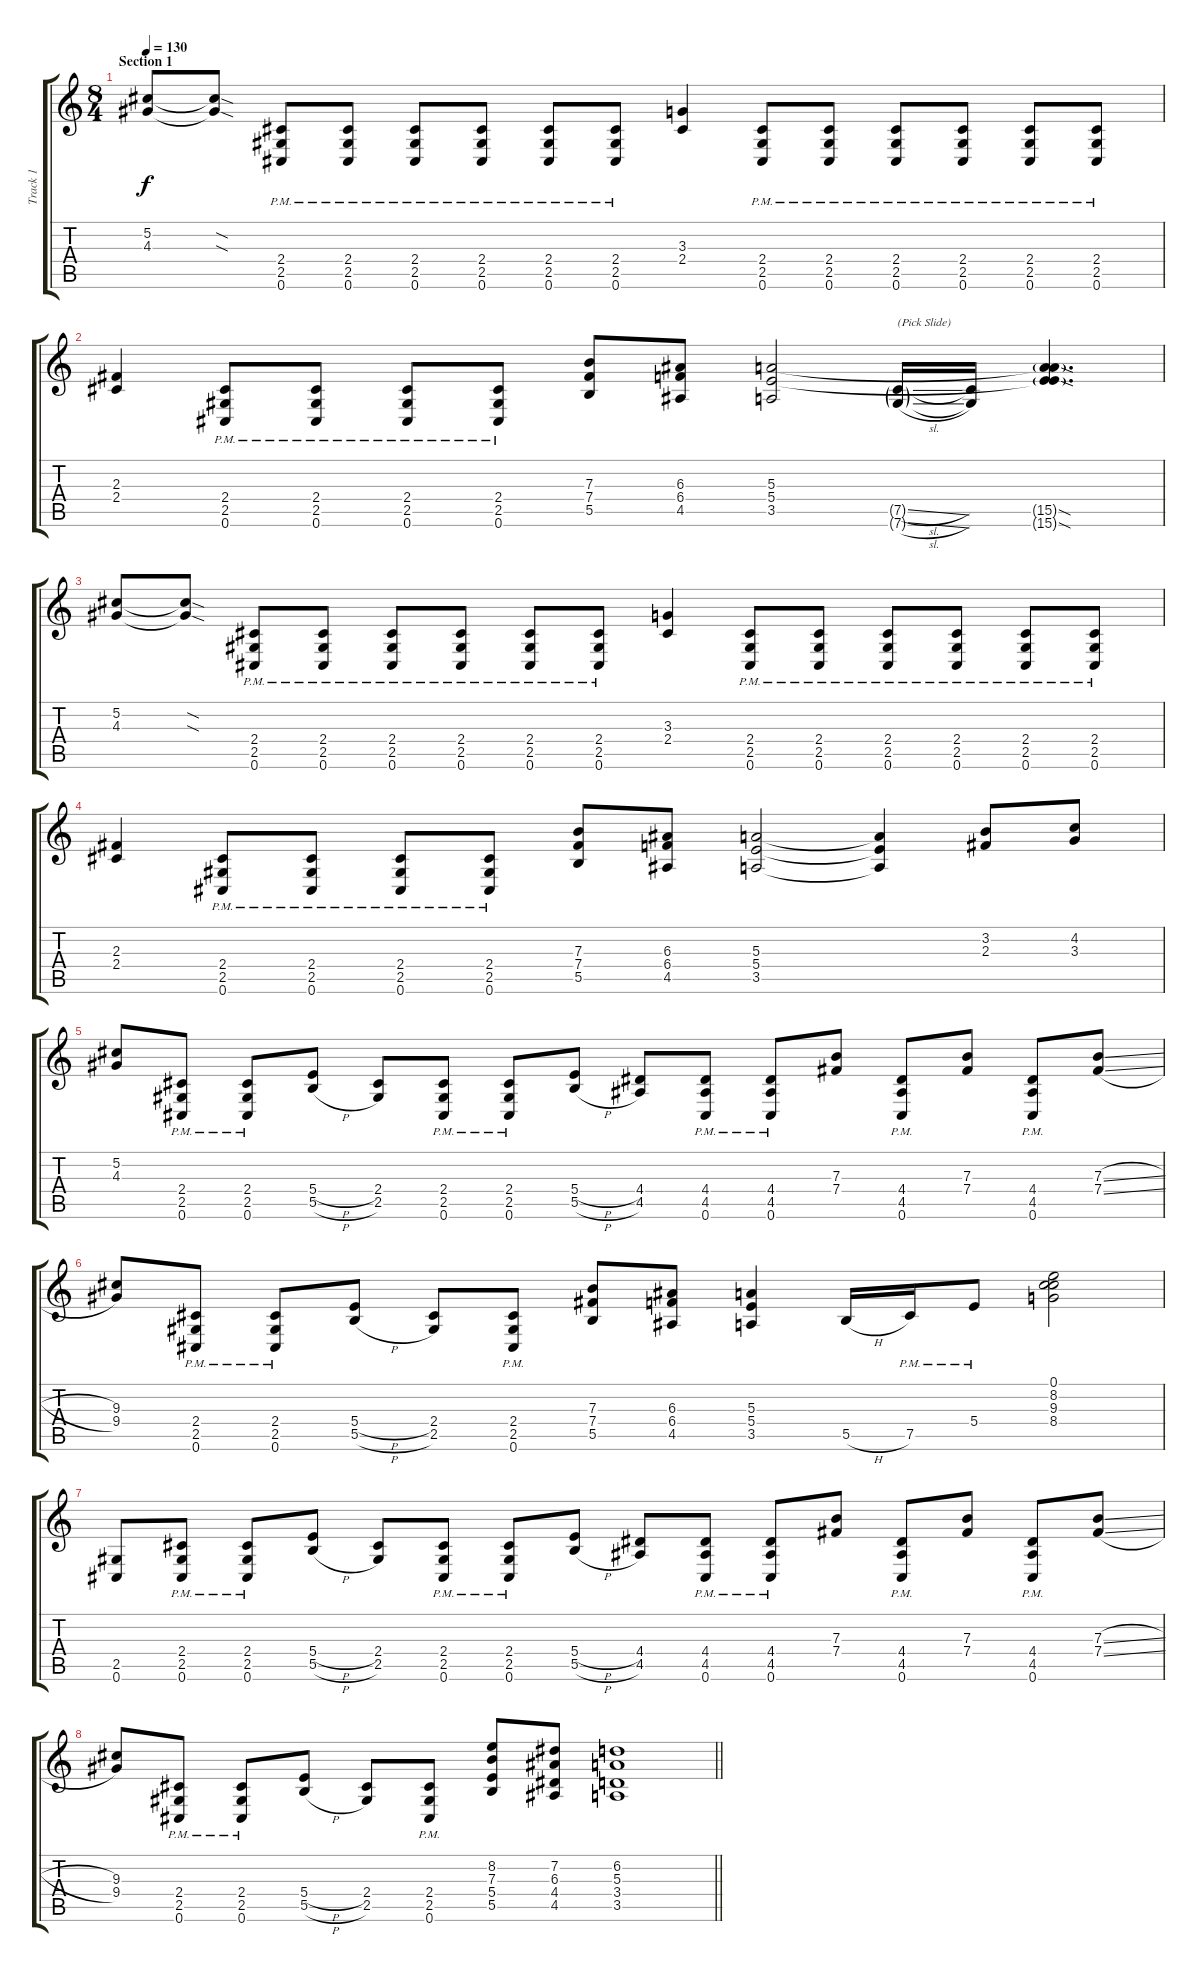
\track ("Track 1" "Track 1") {instrument overdrivenguitar}
\staff {score tabs}
\tuning (Db4 Ab3 E3 B2 Gb2 Db2) {hide}
\ts (8 4)
\section ("" "Section 1")
\tempo 130
\clef g2
\ks c
(5.2 4.3).8{dy f} (5.2{sod t} 4.3{sod t}).8 (2.4{pm} 2.5{pm} 0.6{pm}).8 (2.4{pm} 2.5{pm} 0.6{pm}).8 (2.4{pm} 2.5{pm} 0.6{pm}).8 (2.4{pm} 2.5{pm} 0.6{pm}).8 (2.4{pm} 2.5{pm} 0.6{pm}).8 (2.4{pm} 2.5{pm} 0.6{pm}).8 (3.3 2.4).4 (2.4{pm} 2.5{pm} 0.6{pm}).8 (2.4{pm} 2.5{pm} 0.6{pm}).8 (2.4{pm} 2.5{pm} 0.6{pm}).8 (2.4{pm} 2.5{pm} 0.6{pm}).8 (2.4{pm} 2.5{pm} 0.6{pm}).8 (2.4{pm} 2.5{pm} 0.6{pm}).8 |
(2.3 2.4).4 (2.4{pm} 2.5{pm} 0.6{pm}).8 (2.4{pm} 2.5{pm} 0.6{pm}).8 (2.4{pm} 2.5{pm} 0.6{pm}).8 (2.4{pm} 2.5{pm} 0.6{pm}).8 (7.3 7.4 5.5).8 (6.3 6.4 4.5).8 (5.3 5.4 3.5).2 (7.5{sl g} 7.6{sl g}).16{txt "(Pick Slide)"} (7.5{t} 7.6{t}).16 (5.3{t} 5.4{t} 15.5{sod g} 15.6{sod g}).4{d} |
(5.2 4.3).8 (5.2{sod t} 4.3{sod t}).8 (2.4{pm} 2.5{pm} 0.6{pm}).8 (2.4{pm} 2.5{pm} 0.6{pm}).8 (2.4{pm} 2.5{pm} 0.6{pm}).8 (2.4{pm} 2.5{pm} 0.6{pm}).8 (2.4{pm} 2.5{pm} 0.6{pm}).8 (2.4{pm} 2.5{pm} 0.6{pm}).8 (3.3 2.4).4 (2.4{pm} 2.5{pm} 0.6{pm}).8 (2.4{pm} 2.5{pm} 0.6{pm}).8 (2.4{pm} 2.5{pm} 0.6{pm}).8 (2.4{pm} 2.5{pm} 0.6{pm}).8 (2.4{pm} 2.5{pm} 0.6{pm}).8 (2.4{pm} 2.5{pm} 0.6{pm}).8 |
(2.3 2.4).4 (2.4{pm} 2.5{pm} 0.6{pm}).8 (2.4{pm} 2.5{pm} 0.6{pm}).8 (2.4{pm} 2.5{pm} 0.6{pm}).8 (2.4{pm} 2.5{pm} 0.6{pm}).8 (7.3 7.4 5.5).8 (6.3 6.4 4.5).8 (5.3 5.4 3.5).2 (5.3{t} 5.4{t} 3.5{t}).4 (3.2 2.3).8 (4.2 3.3).8 |
(5.2 4.3).8 (2.4{pm} 2.5{pm} 0.6{pm}).8 (2.4{pm} 2.5{pm} 0.6{pm}).8 (5.4{h} 5.5{h}).8 (2.4 2.5).8 (2.4{pm} 2.5{pm} 0.6{pm}).8 (2.4{pm} 2.5{pm} 0.6{pm}).8 (5.4{h} 5.5{h}).8 (4.4 4.5).8 (4.4{pm} 4.5{pm} 0.6{pm}).8 (4.4{pm} 4.5{pm} 0.6{pm}).8 (7.3 7.4).8 (4.4{pm} 4.5{pm} 0.6{pm}).8 (7.3 7.4).8 (4.4{pm} 4.5{pm} 0.6{pm}).8 (7.3{sl} 7.4{sl}).8 |
(9.3 9.4).8 (2.4{pm} 2.5{pm} 0.6{pm}).8 (2.4{pm} 2.5{pm} 0.6{pm}).8 (5.4{h} 5.5{h}).8 (2.4 2.5).8 (2.4{pm} 2.5{pm} 0.6{pm}).8 (7.3 7.4 5.5).8 (6.3 6.4 4.5).8 (5.3 5.4 3.5).4 5.5{h}.16 7.5{pm}.16 5.4{pm}.8 (0.1 8.2 9.3 8.4).2 |
(2.5 0.6).8 (2.4{pm} 2.5{pm} 0.6{pm}).8 (2.4{pm} 2.5{pm} 0.6{pm}).8 (5.4{h} 5.5{h}).8 (2.4 2.5).8 (2.4{pm} 2.5{pm} 0.6{pm}).8 (2.4{pm} 2.5{pm} 0.6{pm}).8 (5.4{h} 5.5{h}).8 (4.4 4.5).8 (4.4{pm} 4.5{pm} 0.6{pm}).8 (4.4{pm} 4.5{pm} 0.6{pm}).8 (7.3 7.4).8 (4.4{pm} 4.5{pm} 0.6{pm}).8 (7.3 7.4).8 (4.4{pm} 4.5{pm} 0.6{pm}).8 (7.3{sl} 7.4{sl}).8 |
\barLineRight lightlight
(9.3 9.4).8 (2.4{pm} 2.5{pm} 0.6{pm}).8 (2.4{pm} 2.5{pm} 0.6{pm}).8 (5.4{h} 5.5{h}).8 (2.4 2.5).8 (2.4{pm} 2.5{pm} 0.6{pm}).8 (8.2 7.3 5.4 5.5).8 (7.2 6.3 4.4 4.5).8 (6.2 5.3 3.4 3.5).1
